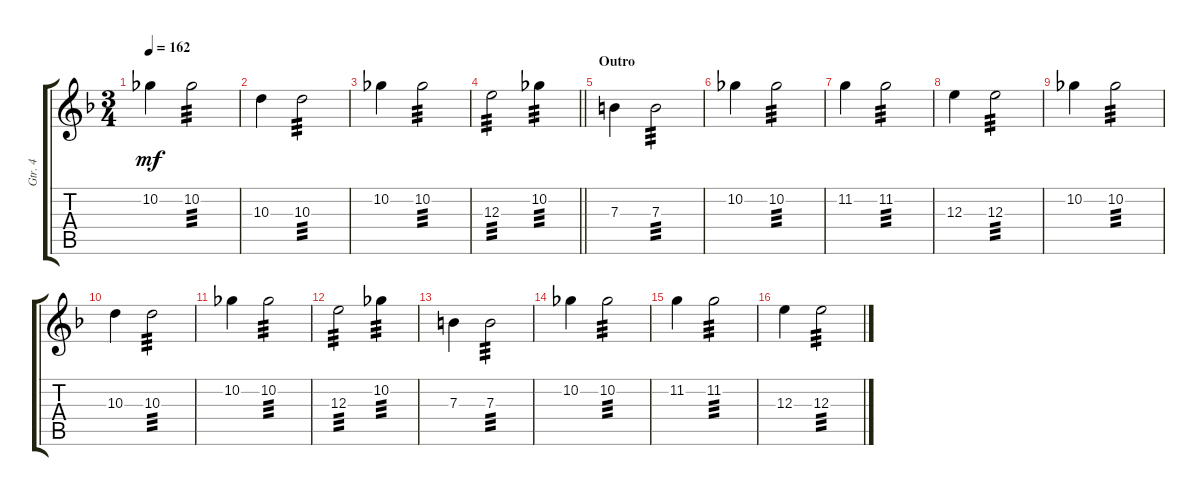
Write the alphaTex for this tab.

\track ("Gtr. 4" "Gtr. 4") {instrument distortionguitar}
\staff {score tabs}
\tuning (Db4 Ab3 E3 B2 Gb2 B1) {hide}
\ts (3 4)
\tempo 162
\clef g2
\ks dminor
10.2.4{dy mf} 10.2.2{tp 3} |
10.3.4 10.3.2{tp 3} |
10.2.4 10.2.2{tp 3} |
\barLineRight lightlight
12.3.2{tp 3} 10.2.4{tp 3} |
\section ("" "Outro")
7.3.4 7.3.2{tp 3} |
10.2.4 10.2.2{tp 3} |
11.2.4 11.2.2{tp 3} |
12.3.4 12.3.2{tp 3} |
10.2.4 10.2.2{tp 3} |
10.3.4 10.3.2{tp 3} |
10.2.4 10.2.2{tp 3} |
12.3.2{tp 3} 10.2.4{tp 3} |
7.3.4 7.3.2{tp 3} |
10.2.4 10.2.2{tp 3} |
11.2.4 11.2.2{tp 3} |
12.3.4 12.3.2{tp 3}
